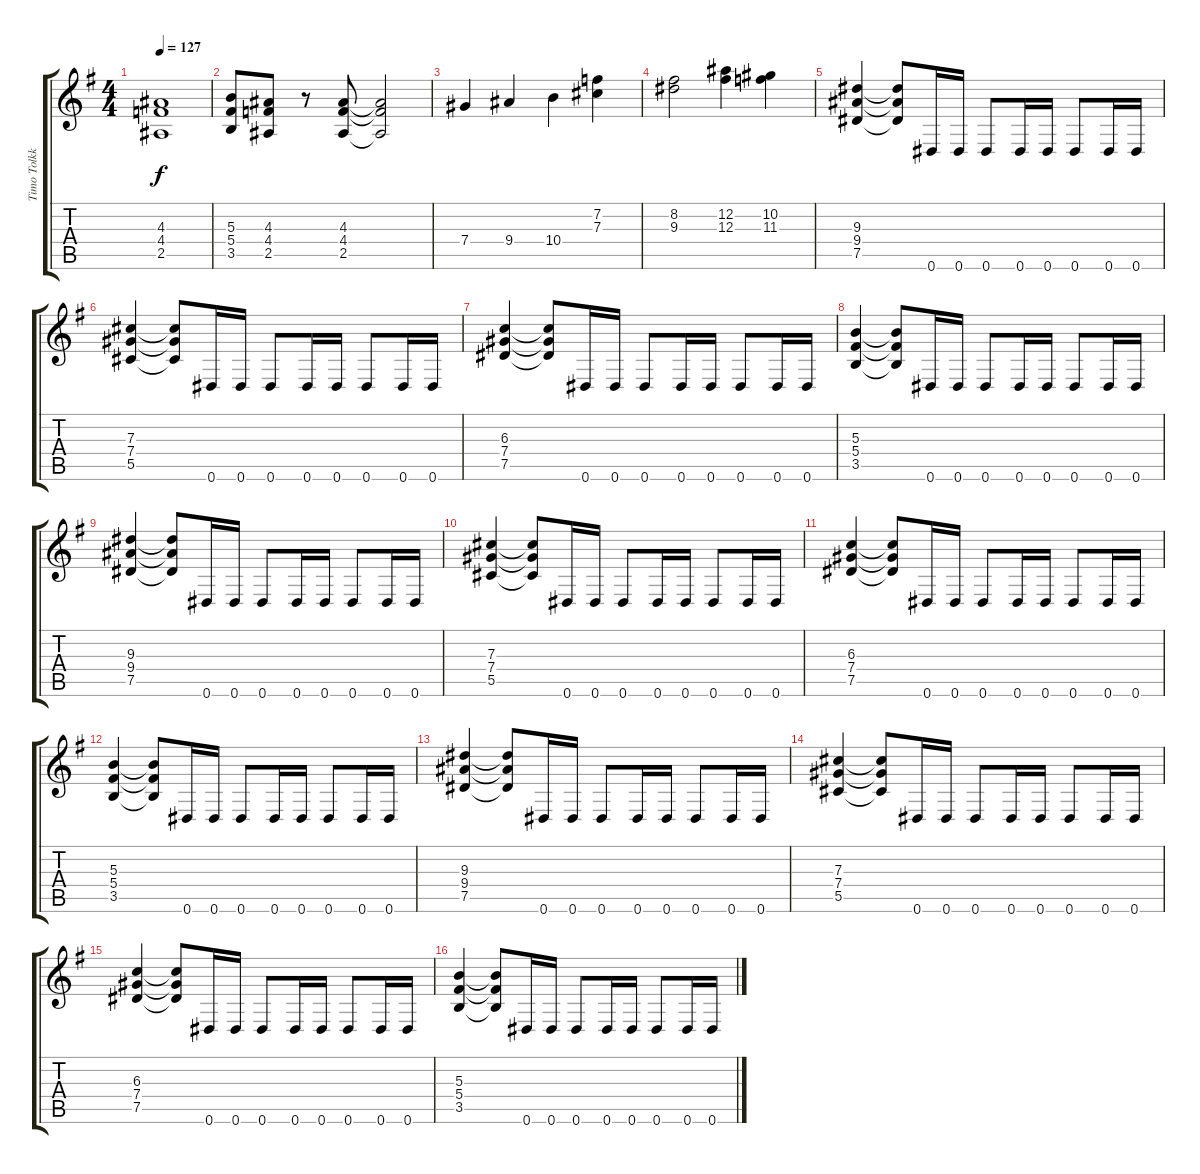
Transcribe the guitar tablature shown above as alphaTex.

\track ("Timo Tolkki II" "Timo Tolkk") {instrument distortionguitar}
\staff {score tabs}
\tuning (Eb4 Bb3 Gb3 Db3 Ab2 Eb2) {hide}
\ts (4 4)
\tempo 127
\clef g2
\ks g
(4.3 4.4 2.5).1{dy f volume 10} |
(5.3 5.4 3.5).8 (4.3 4.4 2.5).8 r.8 (4.3 4.4 2.5).8 (4.3{t} 4.4{t} 2.5{t}).2 |
7.4.4{volume 15} 9.4.4 10.4.4 (7.2 7.3).4 |
(8.2 9.3).2 (12.2 12.3).4 (10.2 11.3).4 |
(9.3 9.4 7.5).4{volume 10} (9.3{t} 9.4{t} 7.5{t}).8 0.6.16 0.6.16 0.6.8 0.6.16 0.6.16 0.6.8 0.6.16 0.6.16 |
(7.3 7.4 5.5).4 (7.3{t} 7.4{t} 5.5{t}).8 0.6.16 0.6.16 0.6.8 0.6.16 0.6.16 0.6.8 0.6.16 0.6.16 |
(6.3 7.4 7.5).4 (6.3{t} 7.4{t} 7.5{t}).8 0.6.16 0.6.16 0.6.8 0.6.16 0.6.16 0.6.8 0.6.16 0.6.16 |
(5.3 5.4 3.5).4 (5.3{t} 5.4{t} 3.5{t}).8 0.6.16 0.6.16 0.6.8 0.6.16 0.6.16 0.6.8 0.6.16 0.6.16 |
(9.3 9.4 7.5).4 (9.3{t} 9.4{t} 7.5{t}).8 0.6.16 0.6.16 0.6.8 0.6.16 0.6.16 0.6.8 0.6.16 0.6.16 |
(7.3 7.4 5.5).4 (7.3{t} 7.4{t} 5.5{t}).8 0.6.16 0.6.16 0.6.8 0.6.16 0.6.16 0.6.8 0.6.16 0.6.16 |
(6.3 7.4 7.5).4 (6.3{t} 7.4{t} 7.5{t}).8 0.6.16 0.6.16 0.6.8 0.6.16 0.6.16 0.6.8 0.6.16 0.6.16 |
(5.3 5.4 3.5).4 (5.3{t} 5.4{t} 3.5{t}).8 0.6.16 0.6.16 0.6.8 0.6.16 0.6.16 0.6.8 0.6.16 0.6.16 |
(9.3 9.4 7.5).4 (9.3{t} 9.4{t} 7.5{t}).8 0.6.16 0.6.16 0.6.8 0.6.16 0.6.16 0.6.8 0.6.16 0.6.16 |
(7.3 7.4 5.5).4 (7.3{t} 7.4{t} 5.5{t}).8 0.6.16 0.6.16 0.6.8 0.6.16 0.6.16 0.6.8 0.6.16 0.6.16 |
(6.3 7.4 7.5).4 (6.3{t} 7.4{t} 7.5{t}).8 0.6.16 0.6.16 0.6.8 0.6.16 0.6.16 0.6.8 0.6.16 0.6.16 |
(5.3 5.4 3.5).4 (5.3{t} 5.4{t} 3.5{t}).8 0.6.16 0.6.16 0.6.8 0.6.16 0.6.16 0.6.8 0.6.16 0.6.16
